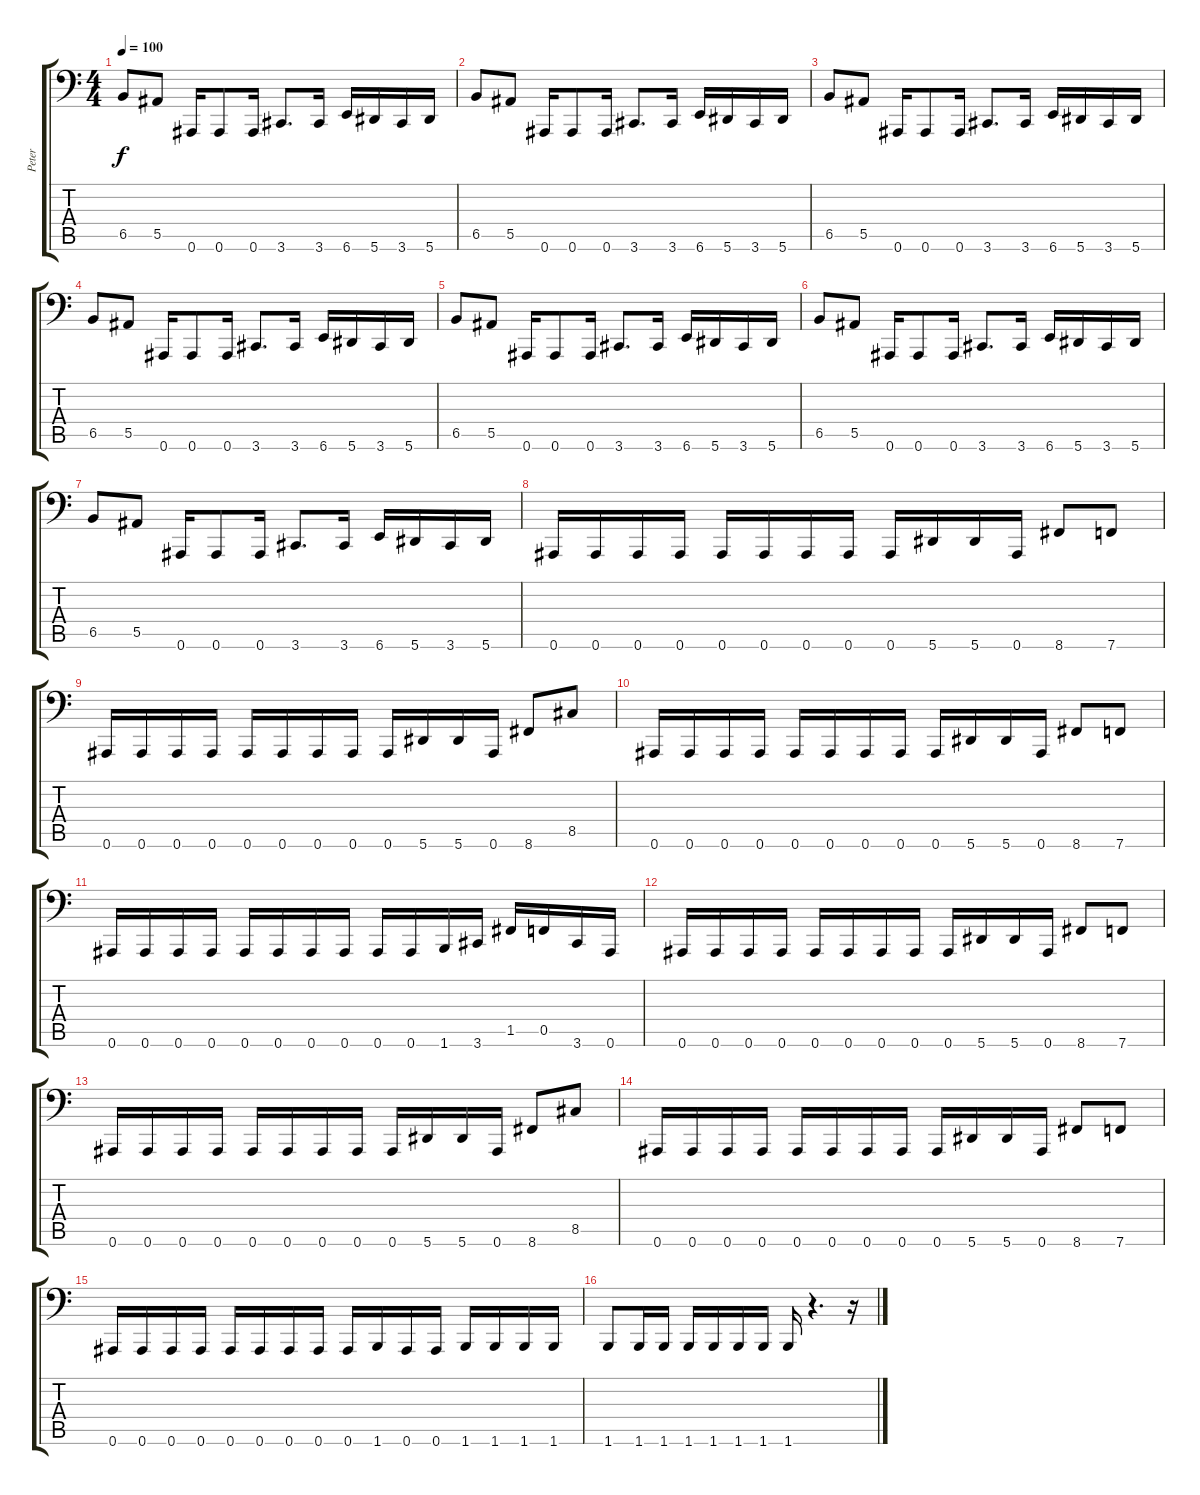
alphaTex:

\track ("Peter" "Peter") {instrument electricbassfinger}
\staff {score tabs}
\tuning (C3 G2 Eb2 Bb1 F1 Bb0) {hide}
\ts (4 4)
\tempo 100
\clef f4
\ks c
6.5.8{dy f} 5.5.8 0.6.16 0.6.8 0.6.16 3.6.8{d} 3.6.16 6.6.16 5.6.16 3.6.16 5.6.16 |
6.5.8 5.5.8 0.6.16 0.6.8 0.6.16 3.6.8{d} 3.6.16 6.6.16 5.6.16 3.6.16 5.6.16 |
6.5.8 5.5.8 0.6.16 0.6.8 0.6.16 3.6.8{d} 3.6.16 6.6.16 5.6.16 3.6.16 5.6.16 |
6.5.8 5.5.8 0.6.16 0.6.8 0.6.16 3.6.8{d} 3.6.16 6.6.16 5.6.16 3.6.16 5.6.16 |
6.5.8 5.5.8 0.6.16 0.6.8 0.6.16 3.6.8{d} 3.6.16 6.6.16 5.6.16 3.6.16 5.6.16 |
6.5.8 5.5.8 0.6.16 0.6.8 0.6.16 3.6.8{d} 3.6.16 6.6.16 5.6.16 3.6.16 5.6.16 |
6.5.8 5.5.8 0.6.16 0.6.8 0.6.16 3.6.8{d} 3.6.16 6.6.16 5.6.16 3.6.16 5.6.16 |
0.6.16 0.6.16 0.6.16 0.6.16 0.6.16 0.6.16 0.6.16 0.6.16 0.6.16 5.6.16 5.6.16 0.6.16 8.6.8 7.6.8 |
0.6.16 0.6.16 0.6.16 0.6.16 0.6.16 0.6.16 0.6.16 0.6.16 0.6.16 5.6.16 5.6.16 0.6.16 8.6.8 8.5.8 |
0.6.16 0.6.16 0.6.16 0.6.16 0.6.16 0.6.16 0.6.16 0.6.16 0.6.16 5.6.16 5.6.16 0.6.16 8.6.8 7.6.8 |
0.6.16 0.6.16 0.6.16 0.6.16 0.6.16 0.6.16 0.6.16 0.6.16 0.6.16 0.6.16 1.6.16 3.6.16 1.5.16 0.5.16 3.6.16 0.6.16 |
0.6.16 0.6.16 0.6.16 0.6.16 0.6.16 0.6.16 0.6.16 0.6.16 0.6.16 5.6.16 5.6.16 0.6.16 8.6.8 7.6.8 |
0.6.16 0.6.16 0.6.16 0.6.16 0.6.16 0.6.16 0.6.16 0.6.16 0.6.16 5.6.16 5.6.16 0.6.16 8.6.8 8.5.8 |
0.6.16 0.6.16 0.6.16 0.6.16 0.6.16 0.6.16 0.6.16 0.6.16 0.6.16 5.6.16 5.6.16 0.6.16 8.6.8 7.6.8 |
0.6.16 0.6.16 0.6.16 0.6.16 0.6.16 0.6.16 0.6.16 0.6.16 0.6.16 1.6.16 0.6.16 0.6.16 1.6.16 1.6.16 1.6.16 1.6.16 |
1.6.8 1.6.16 1.6.16 1.6.16 1.6.16 1.6.16 1.6.16 1.6.16 r.4{d} r.16
